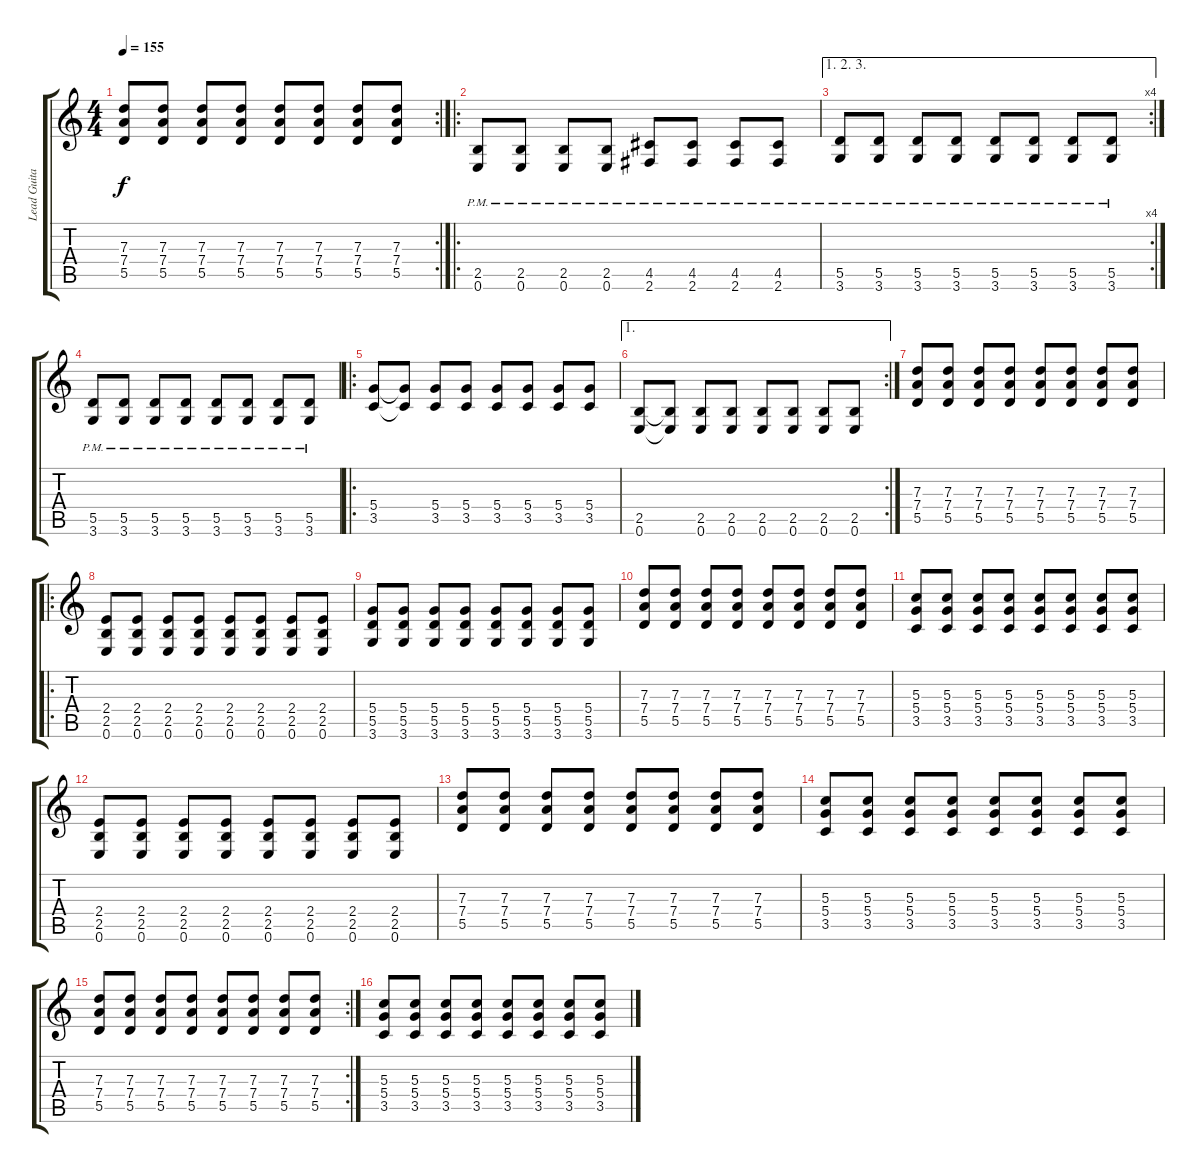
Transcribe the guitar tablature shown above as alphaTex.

\track ("Lead Guitar" "Lead Guita") {instrument overdrivenguitar}
\staff {score tabs}
\tuning (E4 B3 G3 D3 A2 E2) {hide}
\rc 2
\ts (4 4)
\tempo 155
\clef g2
\ks c
(7.3 7.4 5.5).8{dy f} (7.3 7.4 5.5).8 (7.3 7.4 5.5).8 (7.3 7.4 5.5).8 (7.3 7.4 5.5).8 (7.3 7.4 5.5).8 (7.3 7.4 5.5).8 (7.3 7.4 5.5).8 |
\ro
(2.5{pm} 0.6{pm}).8 (2.5{pm} 0.6).8 (2.5{pm} 0.6{pm}).8 (2.5{pm} 0.6{pm}).8 (4.5{pm} 2.6{pm}).8 (4.5{pm} 2.6{pm}).8 (4.5{pm} 2.6{pm}).8 (4.5{pm} 2.6{pm}).8 |
\ae (1 2 3)
\rc 4
(5.5{pm} 3.6{pm}).8 (5.5{pm} 3.6{pm}).8 (5.5{pm} 3.6{pm}).8 (5.5{pm} 3.6{pm}).8 (5.5{pm} 3.6{pm}).8 (5.5{pm} 3.6{pm}).8 (5.5{pm} 3.6{pm}).8 (5.5{pm} 3.6{pm}).8 |
(5.5{pm} 3.6{pm}).8 (5.5{pm} 3.6{pm}).8 (5.5{pm} 3.6{pm}).8 (5.5{pm} 3.6{pm}).8 (5.5{pm} 3.6{pm}).8 (5.5{pm} 3.6{pm}).8 (5.5{pm} 3.6{pm}).8 (5.5{pm} 3.6{pm}).8 |
\ro
(5.4 3.5).8 (5.4{t} 3.5{t}).8 (5.4 3.5).8 (5.4 3.5).8 (5.4 3.5).8 (5.4 3.5).8 (5.4 3.5).8 (5.4 3.5).8 |
\ae 1
\rc 2
(2.5 0.6).8 (2.5{t} 0.6{t}).8 (2.5 0.6).8 (2.5 0.6).8 (2.5 0.6).8 (2.5 0.6).8 (2.5 0.6).8 (2.5 0.6).8 |
(7.3 7.4 5.5).8 (7.3 7.4 5.5).8 (7.3 7.4 5.5).8 (7.3 7.4 5.5).8 (7.3 7.4 5.5).8 (7.3 7.4 5.5).8 (7.3 7.4 5.5).8 (7.3 7.4 5.5).8 |
\ro
(2.4 2.5 0.6).8 (2.4 2.5 0.6).8 (2.4 2.5 0.6).8 (2.4 2.5 0.6).8 (2.4 2.5 0.6).8 (2.4 2.5 0.6).8 (2.4 2.5 0.6).8 (2.4 2.5 0.6).8 |
(5.4 5.5 3.6).8 (5.4 5.5 3.6).8 (5.4 5.5 3.6).8 (5.4 5.5 3.6).8 (5.4 5.5 3.6).8 (5.4 5.5 3.6).8 (5.4 5.5 3.6).8 (5.4 5.5 3.6).8 |
(7.3 7.4 5.5).8 (7.3 7.4 5.5).8 (7.3 7.4 5.5).8 (7.3 7.4 5.5).8 (7.3 7.4 5.5).8 (7.3 7.4 5.5).8 (7.3 7.4 5.5).8 (7.3 7.4 5.5).8 |
(5.3 5.4 3.5).8 (5.3 5.4 3.5).8 (5.3 5.4 3.5).8 (5.3 5.4 3.5).8 (5.3 5.4 3.5).8 (5.3 5.4 3.5).8 (5.3 5.4 3.5).8 (5.3 5.4 3.5).8 |
(2.4 2.5 0.6).8 (2.4 2.5 0.6).8 (2.4 2.5 0.6).8 (2.4 2.5 0.6).8 (2.4 2.5 0.6).8 (2.4 2.5 0.6).8 (2.4 2.5 0.6).8 (2.4 2.5 0.6).8 |
(7.3 7.4 5.5).8 (7.3 7.4 5.5).8 (7.3 7.4 5.5).8 (7.3 7.4 5.5).8 (7.3 7.4 5.5).8 (7.3 7.4 5.5).8 (7.3 7.4 5.5).8 (7.3 7.4 5.5).8 |
(5.3 5.4 3.5).8 (5.3 5.4 3.5).8 (5.3 5.4 3.5).8 (5.3 5.4 3.5).8 (5.3 5.4 3.5).8 (5.3 5.4 3.5).8 (5.3 5.4 3.5).8 (5.3 5.4 3.5).8 |
\rc 2
(7.3 7.4 5.5).8 (7.3 7.4 5.5).8 (7.3 7.4 5.5).8 (7.3 7.4 5.5).8 (7.3 7.4 5.5).8 (7.3 7.4 5.5).8 (7.3 7.4 5.5).8 (7.3 7.4 5.5).8 |
(5.3 5.4 3.5).8 (5.3 5.4 3.5).8 (5.3 5.4 3.5).8 (5.3 5.4 3.5).8 (5.3 5.4 3.5).8 (5.3 5.4 3.5).8 (5.3 5.4 3.5).8 (5.3 5.4 3.5).8
